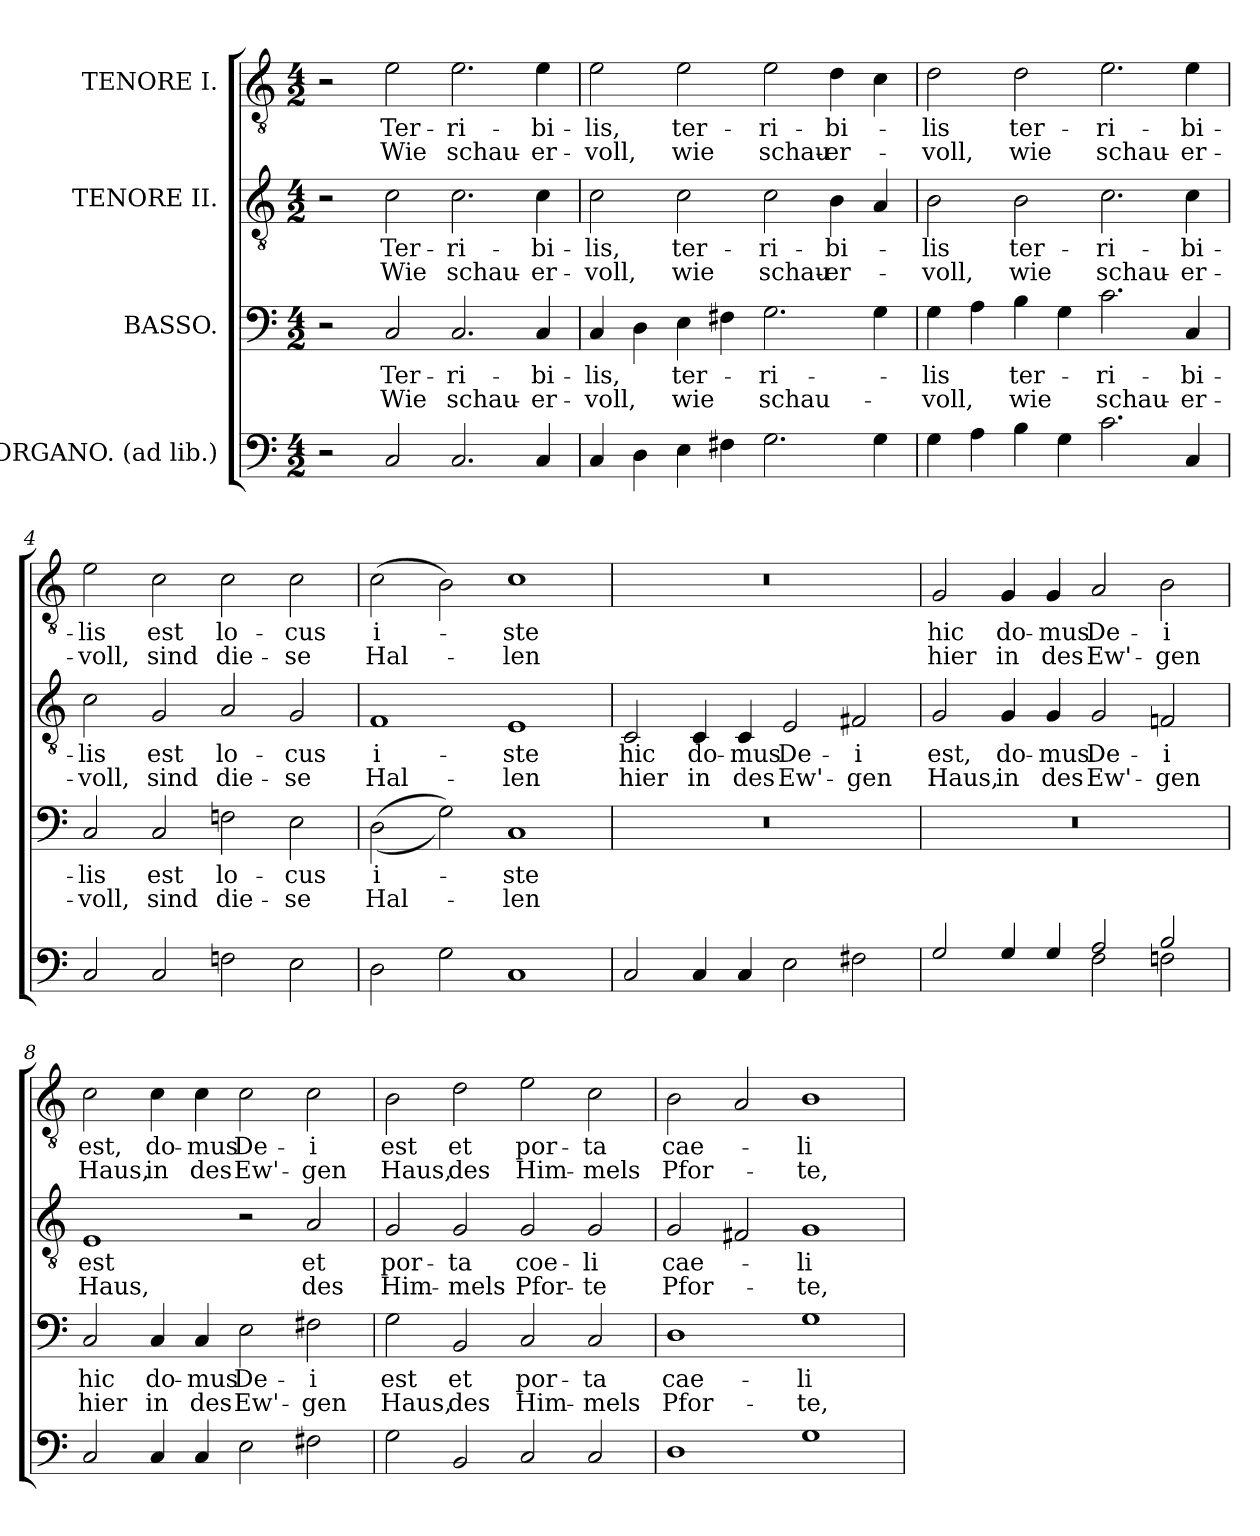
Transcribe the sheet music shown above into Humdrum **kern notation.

**kern	**kern	**text	**text	**kern	**text	**text	**kern	**text	**text
*part4	*part3	*part3	*part3	*part2	*part2	*part2	*part1	*part1	*part1
*staff4	*staff3	*staff3	*staff3	*staff2	*staff2	*staff2	*staff1	*staff1	*staff1
*I"ORGANO. (ad lib.)	*I"BASSO.	*	*	*I"TENORE II.	*	*	*I"TENORE I.	*	*
*clefF4	*clefF4	*	*	*clefGv2	*	*	*clefGv2	*	*
*k[]	*k[]	*	*	*k[]	*	*	*k[]	*	*
*M4/2	*M4/2	*	*	*M4/2	*	*	*M4/2	*	*
=1	=1	=1	=1	=1	=1	=1	=1	=1	=1
2r	2r	.	.	2r	.	.	2r	.	.
!	!	!LO:LY:b	!LO:LY:b	!	!LO:LY:b	!LO:LY:b	!	!LO:LY:b	!LO:LY:b
2C/	2C/	Ter-	Wie	2c\	Ter-	Wie	2e\	Ter-	Wie
!	!	!LO:LY:b	!LO:LY:b	!	!LO:LY:b	!LO:LY:b	!	!LO:LY:b	!LO:LY:b
2.C/	2.C/	-ri-	schau-	2.c\	-ri-	schau-	2.e\	-ri-	schau-
!	!	!LO:LY:b	!LO:LY:b	!	!LO:LY:b	!LO:LY:b	!	!LO:LY:b	!LO:LY:b
4C/	4C/	-bi-	-er-	4c\	-bi-	-er-	4e\	-bi-	-er-
=2	=2	=2	=2	=2	=2	=2	=2	=2	=2
!	!	!LO:LY:b	!LO:LY:b	!	!LO:LY:b	!LO:LY:b	!	!LO:LY:b	!LO:LY:b
4C/	4C/	-lis,	-voll,	2c\	-lis,	-voll,	2e\	-lis,	-voll,
4D\	4D\	.	.	.	.	.	.	.	.
!	!	!LO:LY:b	!LO:LY:b	!	!LO:LY:b	!LO:LY:b	!	!LO:LY:b	!LO:LY:b
4E\	4E\	ter-	wie	2c\	ter-	wie	2e\	ter-	wie
4F#X\	4F#X\	.	.	.	.	.	.	.	.
!	!	!LO:LY:b	!LO:LY:b	!	!LO:LY:b	!LO:LY:b	!	!LO:LY:b	!LO:LY:b
2.G\	2.G\	-ri-	schau-	2c\	-ri-	schau-	2e\	-ri-	schau-
!	!	!	!	!	!LO:LY:b	!LO:LY:b	!	!LO:LY:b	!LO:LY:b
.	.	.	.	4B\	-bi-	-er-	4d\	-bi-	-er-
4G\	4G\	.	.	4A/	.	.	4c\	.	.
=3	=3	=3	=3	=3	=3	=3	=3	=3	=3
!	!	!LO:LY:b	!LO:LY:b	!	!LO:LY:b	!LO:LY:b	!	!LO:LY:b	!LO:LY:b
4G\	4G\	-lis	-voll,	2B\	-lis	-voll,	2d\	-lis	-voll,
4A\	4A\	.	.	.	.	.	.	.	.
!	!	!LO:LY:b	!LO:LY:b	!	!LO:LY:b	!LO:LY:b	!	!LO:LY:b	!LO:LY:b
4B\	4B\	ter-	wie	2B\	ter-	wie	2d\	ter-	wie
4G\	4G\	.	.	.	.	.	.	.	.
!	!	!LO:LY:b	!LO:LY:b	!	!LO:LY:b	!LO:LY:b	!	!LO:LY:b	!LO:LY:b
2.c\	2.c\	-ri-	schau-	2.c\	-ri-	schau-	2.e\	-ri-	schau-
!	!	!LO:LY:b	!LO:LY:b	!	!LO:LY:b	!LO:LY:b	!	!LO:LY:b	!LO:LY:b
4C/	4C/	-bi-	-er-	4c\	-bi-	-er-	4e\	-bi-	-er-
=4	=4	=4	=4	=4	=4	=4	=4	=4	=4
!	!	!LO:LY:b	!LO:LY:b	!	!LO:LY:b	!LO:LY:b	!	!LO:LY:b	!LO:LY:b
2C/	2C/	-lis	-voll,	2c\	-lis	-voll,	2e\	-lis	-voll,
!	!	!LO:LY:b	!LO:LY:b	!	!LO:LY:b	!LO:LY:b	!	!LO:LY:b	!LO:LY:b
2C/	2C/	est	sind	2G/	est	sind	2c\	est	sind
!	!	!LO:LY:b	!LO:LY:b	!	!LO:LY:b	!LO:LY:b	!	!LO:LY:b	!LO:LY:b
2Fn\	2Fn\	lo-	die-	2A/	lo-	die-	2c\	lo-	die-
!	!	!LO:LY:b	!LO:LY:b	!	!LO:LY:b	!LO:LY:b	!	!LO:LY:b	!LO:LY:b
2E\	2E\	-cus	-se	2G/	-cus	-se	2c\	-cus	-se
!!LO:LB:g=z
=5	=5	=5	=5	=5	=5	=5	=5	=5	=5
!	!	!LO:LY:b	!LO:LY:b	!	!LO:LY:b	!LO:LY:b	!	!LO:LY:b	!LO:LY:b
2D\	((2D\	i-	Hal-	1F	i-	Hal-	(2c\	i-	Hal-
2G\	2G\))	.	.	.	.	.	2B\)	.	.
!	!	!LO:LY:b	!LO:LY:b	!	!LO:LY:b	!LO:LY:b	!	!LO:LY:b	!LO:LY:b
1C	1C	-ste	-len	1E	-ste	-len	1c	-ste	-len
=6	=6	=6	=6	=6	=6	=6	=6	=6	=6
!	!	!	!	!	!LO:LY:b	!LO:LY:b	!	!	!
2C/	0r	.	.	2C/	hic	hier	0r	.	.
!	!	!	!	!	!LO:LY:b	!LO:LY:b	!	!	!
4C/	.	.	.	4C/	do-	in	.	.	.
!	!	!	!	!	!LO:LY:b	!LO:LY:b	!	!	!
4C/	.	.	.	4C/	-mus	des	.	.	.
!	!	!	!	!	!LO:LY:b	!LO:LY:b	!	!	!
2E\	.	.	.	2E/	De-	Ew'-	.	.	.
!	!	!	!	!	!LO:LY:b	!LO:LY:b	!	!	!
2F#X\	.	.	.	2F#X/	-i	-gen	.	.	.
=7	=7	=7	=7	=7	=7	=7	=7	=7	=7
*^	*	*	*	*	*	*	*	*	*
!	!	!	!	!	!	!LO:LY:b	!LO:LY:b	!	!LO:LY:b	!LO:LY:b
2G/	1ryy	0r	.	.	2G/	est,	Haus,	2G/	hic	hier
!	!	!	!	!	!	!LO:LY:b	!LO:LY:b	!	!LO:LY:b	!LO:LY:b
4G/	.	.	.	.	4G/	do-	in	4G/	do-	in
!	!	!	!	!	!	!LO:LY:b	!LO:LY:b	!	!LO:LY:b	!LO:LY:b
4G/	.	.	.	.	4G/	-mus	des	4G/	-mus	des
!	!	!	!	!	!	!LO:LY:b	!LO:LY:b	!	!LO:LY:b	!LO:LY:b
2A/	2F\	.	.	.	2G/	De-	Ew'-	2A/	De-	Ew'-
!	!	!	!	!	!	!LO:LY:b	!LO:LY:b	!	!LO:LY:b	!LO:LY:b
2B/	2Fn\	.	.	.	2Fn/	-i	-gen	2B\	-i	-gen
=8	=8	=8	=8	=8	=8	=8	=8	=8	=8	=8
!	!	!	!LO:LY:b	!LO:LY:b	!	!LO:LY:b	!LO:LY:b	!	!LO:LY:b	!LO:LY:b
*v	*v	*	*	*	*	*	*	*	*	*
2C/	2C/	hic	hier	1E	est	Haus,	2c\	est,	Haus,
!	!	!LO:LY:b	!LO:LY:b	!	!	!	!	!LO:LY:b	!LO:LY:b
4C/	4C/	do-	in	.	.	.	4c\	do-	in
!	!	!LO:LY:b	!LO:LY:b	!	!	!	!	!LO:LY:b	!LO:LY:b
4C/	4C/	-mus	des	.	.	.	4c\	-mus	des
!	!	!LO:LY:b	!LO:LY:b	!	!	!	!	!LO:LY:b	!LO:LY:b
2E\	2E\	De-	Ew'-	2r	.	.	2c\	De-	Ew'-
!	!	!LO:LY:b	!LO:LY:b	!	!LO:LY:b	!LO:LY:b	!	!LO:LY:b	!LO:LY:b
2F#X\	2F#X\	-i	-gen	2A/	-et	-des	2c\	-i	-gen
!!LO:LB:g=z
=9	=9	=9	=9	=9	=9	=9	=9	=9	=9
!	!	!LO:LY:b	!LO:LY:b	!	!LO:LY:b	!LO:LY:b	!	!LO:LY:b	!LO:LY:b
2G\	2G\	est	Haus,	2G/	por-	Him-	2B\	est	Haus,
!	!	!LO:LY:b	!LO:LY:b	!	!LO:LY:b	!LO:LY:b	!	!LO:LY:b	!LO:LY:b
2BB/	2BB/	et	des	2G/	-ta	-mels	2d\	et	des
!	!	!LO:LY:b	!LO:LY:b	!	!LO:LY:b	!LO:LY:b	!	!LO:LY:b	!LO:LY:b
2C/	2C/	por-	Him-	2G/	coe-	Pfor-	2e\	por-	Him-
!	!	!LO:LY:b	!LO:LY:b	!	!LO:LY:b	!LO:LY:b	!	!LO:LY:b	!LO:LY:b
2C/	2C/	-ta	-mels	2G/	-li	-te	2c\	-ta	-mels
=10	=10	=10	=10	=10	=10	=10	=10	=10	=10
!	!	!LO:LY:b	!LO:LY:b	!	!LO:LY:b	!LO:LY:b	!	!LO:LY:b	!LO:LY:b
1D	1D	cae-	Pfor-	2G/	cae-	Pfor-	2B\	cae-	Pfor-
.	.	.	.	2F#X/	.	.	2A/	.	.
!	!	!LO:LY:b	!LO:LY:b	!	!LO:LY:b	!LO:LY:b	!	!LO:LY:b	!LO:LY:b
1G	1G	-li	-te,	1G	-li	-te,	1B	-li	-te,
=	=	=	=	=	=	=	=	=	=
*-	*-	*-	*-	*-	*-	*-	*-	*-	*-
